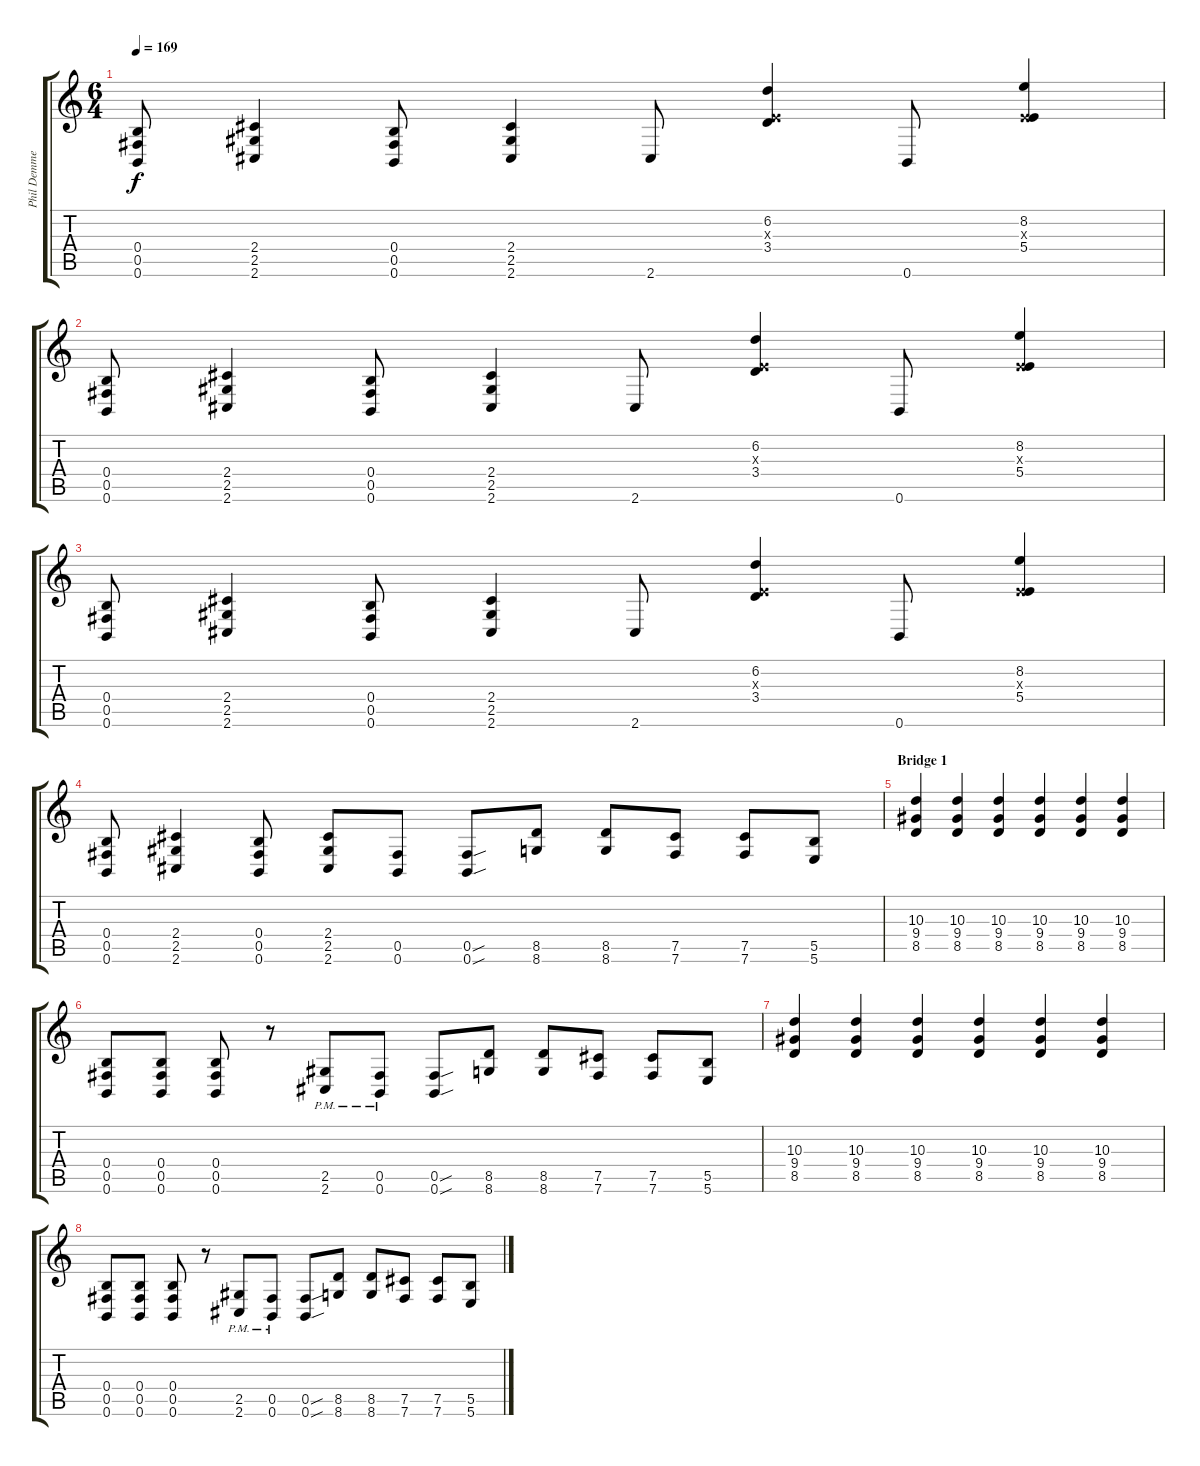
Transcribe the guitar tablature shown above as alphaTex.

\track ("Phil Demmel" "Phil Demme") {instrument distortionguitar}
\staff {score tabs}
\tuning (Db4 Ab3 E3 B2 Gb2 B1) {hide}
\ts (6 4)
\tempo 169
\clef g2
\ks c
(0.4 0.5 0.6).8{dy f} (2.4 2.5 2.6).4 (0.4 0.5 0.6).8 (2.4 2.5 2.6).4 2.6.8 (6.2 0.3{x} 3.4).4 0.6.8 (8.2 0.3{x} 5.4).4 |
(0.4 0.5 0.6).8 (2.4 2.5 2.6).4 (0.4 0.5 0.6).8 (2.4 2.5 2.6).4 2.6.8 (6.2 0.3{x} 3.4).4 0.6.8 (8.2 0.3{x} 5.4).4 |
(0.4 0.5 0.6).8 (2.4 2.5 2.6).4 (0.4 0.5 0.6).8 (2.4 2.5 2.6).4 2.6.8 (6.2 0.3{x} 3.4).4 0.6.8 (8.2 0.3{x} 5.4).4 |
(0.4 0.5 0.6).8 (2.4 2.5 2.6).4 (0.4 0.5 0.6).8 (2.4 2.5 2.6).8 (0.5 0.6).8 (0.5{sou} 0.6{sou}).8 (8.5 8.6).8 (8.5 8.6).8 (7.5 7.6).8 (7.5 7.6).8 (5.5 5.6).8 |
\section ("" "Bridge 1")
(10.3 9.4 8.5).4 (10.3 9.4 8.5).4 (10.3 9.4 8.5).4 (10.3 9.4 8.5).4 (10.3 9.4 8.5).4 (10.3 9.4 8.5).4 |
(0.4 0.5 0.6).8 (0.4 0.5 0.6).8 (0.4 0.5 0.6).8 r.8 (2.5{pm} 2.6{pm}).8 (0.5{pm} 0.6{pm}).8 (0.5{sou} 0.6{sou}).8 (8.5 8.6).8 (8.5 8.6).8 (7.5 7.6).8 (7.5 7.6).8 (5.5 5.6).8 |
(10.3 9.4 8.5).4 (10.3 9.4 8.5).4 (10.3 9.4 8.5).4 (10.3 9.4 8.5).4 (10.3 9.4 8.5).4 (10.3 9.4 8.5).4 |
(0.4 0.5 0.6).8 (0.4 0.5 0.6).8 (0.4 0.5 0.6).8 r.8 (2.5{pm} 2.6{pm}).8 (0.5{pm} 0.6{pm}).8 (0.5{sou} 0.6{sou}).8 (8.5 8.6).8 (8.5 8.6).8 (7.5 7.6).8 (7.5 7.6).8 (5.5 5.6).8
